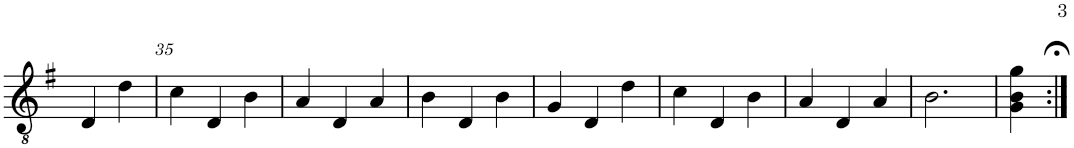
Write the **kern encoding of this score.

**kern
*part1
*staff1
*I"Akustická kytara
*I'Kyt.
!!LO:PB:g=z
*clefGv2
*k[f#]
*M3/4
=34X4
4D/
4d\
=35
4c\
4D/
4B\
=36
4A/
4D/
4A/
=37
4B\
4D/
4B\
=38
4G/
4D/
4d\
=39
4c\
4D/
4B\
=40
4A/
4D/
4A/
=41
2.B\
=42
4G\ 4B\ 4g\
=:|!
*-
